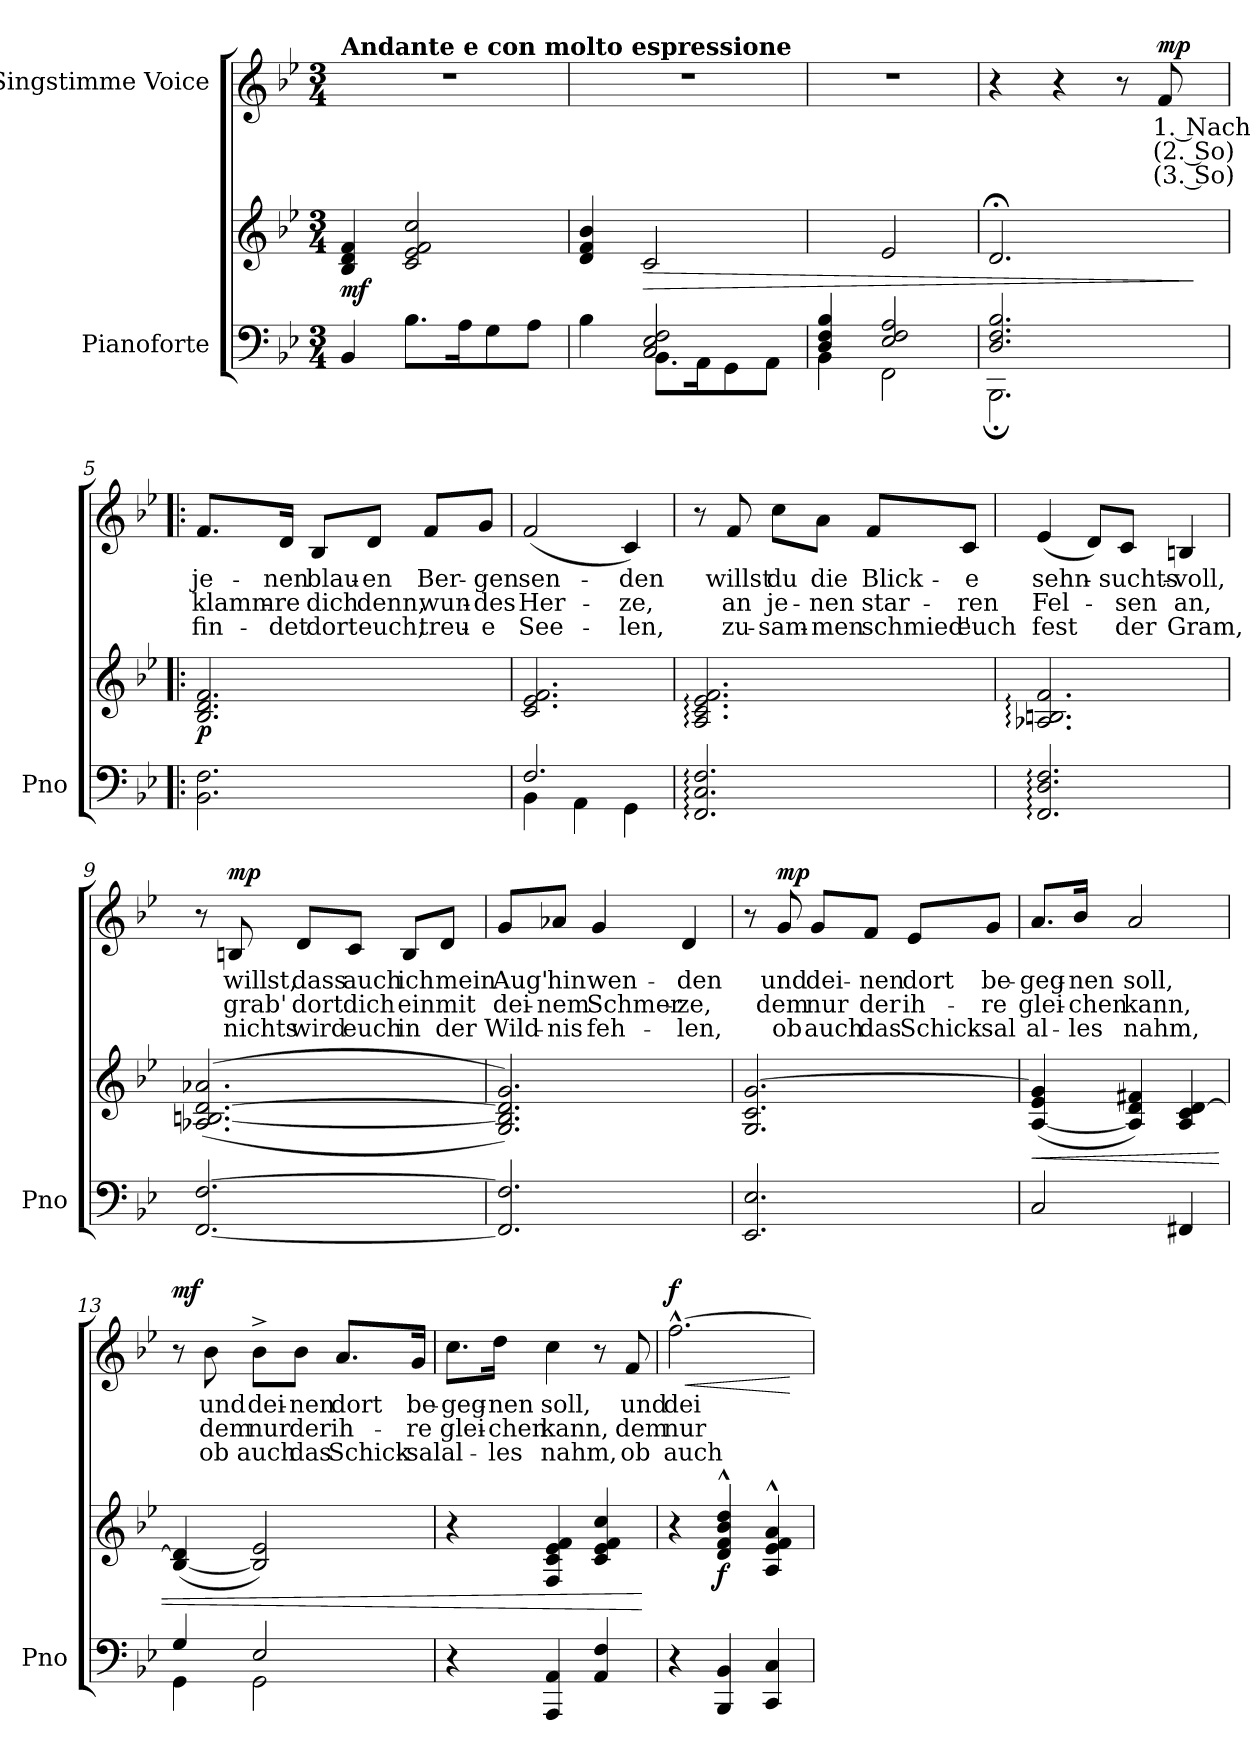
**kern	**kern	**dynam	**kern	**text	**text	**text	**dynam
*part2	*part2	*part2	*part1	*part1	*part1	*part1	*part1
*staff3	*staff2	*staff2/3	*staff1	*staff1	*staff1	*staff1	*staff1
*I"Pianoforte	*	*	*I"Singstimme Voice	*	*	*	*
*I'Pno	*	*	*	*	*	*	*
*clefF4	*clefG2	*	*clefG2	*	*	*	*
*k[b-e-]	*k[b-e-]	*	*k[b-e-]	*	*	*	*
*M3/4	*M3/4	*	*M3/4	*	*	*	*
=1	=1	=1	=1	=1	=1	=1	=1
!	!	!	!LO:TX:a:B:t=Andante e con molto espressione	!	!	!	!
!	!	!LO:DY:b	!	!	!	!	!
4BB-/	4B-/ 4d/ 4f/	mf	2.r	.	.	.	.
8.B-\L	2c/ 2e-/ 2f/ 2cc/	.	.	.	.	.	.
16A\K	.	.	.	.	.	.	.
8G\	.	.	.	.	.	.	.
8A\J	.	.	.	.	.	.	.
=2	=2	=2	=2	=2	=2	=2	=2
*^	*	*	*	*	*	*	*
4ryy	4B-\	4d/ 4f/ 4b-/	.	2.r	.	.	.	.
!	!	!	!LO:HP:b	!	!	!	!	!
2C/ 2E-/ 2F/	8.BB-\L	2c/	>	.	.	.	.	.
.	16AA\K	.	.	.	.	.	.	.
.	8GG\	.	.	.	.	.	.	.
.	8AA\J	.	.	.	.	.	.	.
=3	=3	=3	=3	=3	=3	=3	=3	=3
*	*^	*	*	*	*	*	*	*
4D/ 4F/ 4B-/	4ryy	4BB-\	4ryy	.	2.r	.	.	.	.
2ryy	2E-/ 2F/ 2A/	2FF\	2e-/	.	.	.	.	.	.
*	*v	*v	*	*	*	*	*	*	*
=4	=4	=4	=4	=4	=4	=4	=4	=4
2.D/ 2.F/ 2.B-/	2.BBB-;\	2.d;</	.	4r	.	.	.	.
.	.	.	.	4r	.	.	.	.
.	.	.	.	8r	.	.	.	.
!	!	!	!	!	!LO:LY:b	!LO:LY:b	!LO:LY:b	!LO:DY:a
.	.	.	.	8f/	1. Nach	(2. So)	(3. So)	mp
*v	*v	*	*	*	*	*	*	*
.	.	]	.	.	.	.	.
!!LO:LB:g=z
=5!|:	=5!|:	=5!|:	=5!|:	=5!|:	=5!|:	=5!|:	=5!|:
!	!	!LO:DY:b	!	!LO:LY:b	!LO:LY:b	!LO:LY:b	!
2.BB-\ 2.F\	2.B-/ 2.d/ 2.f/	p	8.f/L	je-	klamm-	fin-	.
!	!	!	!	!LO:LY:b	!LO:LY:b	!LO:LY:b	!
.	.	.	16d/Jk	-nen	-re	-det	.
!	!	!	!	!LO:LY:b	!LO:LY:b	!LO:LY:b	!
.	.	.	8B-/L	blau-	dich	dort	.
!	!	!	!	!LO:LY:b	!LO:LY:b	!LO:LY:b	!
.	.	.	8d/J	-en	denn,	euch,	.
!	!	!	!	!LO:LY:b	!LO:LY:b	!LO:LY:b	!
.	.	.	8f/L	Ber-	wun-	treu-	.
!	!	!	!	!LO:LY:b	!LO:LY:b	!LO:LY:b	!
.	.	.	8g/J	-gen	-des	-e	.
=6	=6	=6	=6	=6	=6	=6	=6
*^	*	*	*	*	*	*	*
!	!	!	!	!	!LO:LY:b	!LO:LY:b	!LO:LY:b	!
2.F/	4BB-\	2.c/ 2.e-/ 2.f/	.	(<2f/	sen-	Her-	See-	.
.	4AA\	.	.	.	.	.	.	.
!	!	!	!	!	!LO:LY:b	!LO:LY:b	!LO:LY:b	!
.	4GG\	.	.	4c/)	-den	-ze,	-len,	.
*v	*v	*	*	*	*	*	*	*
=7	=7	=7	=7	=7	=7	=7	=7
2.FF/: 2.C/: 2.F/:	2.A/: 2.c/: 2.e-/: 2.f/:	.	8r	.	.	.	.
!	!	!	!	!LO:LY:b	!LO:LY:b	!LO:LY:b	!
.	.	.	8f/	willst	an	zu-	.
!	!	!	!	!LO:LY:b	!LO:LY:b	!LO:LY:b	!
.	.	.	8cc\L	du	je-	-sam-	.
!	!	!	!	!LO:LY:b	!LO:LY:b	!LO:LY:b	!
.	.	.	8a\J	die	-nen	-men	.
!	!	!	!	!LO:LY:b	!LO:LY:b	!LO:LY:b	!
.	.	.	8f/L	Blick-	star-	schmied'	.
!	!	!	!	!LO:LY:b	!LO:LY:b	!LO:LY:b	!
.	.	.	8c/J	-e	-ren	euch	.
=8	=8	=8	=8	=8	=8	=8	=8
!	!	!	!	!LO:LY:b	!LO:LY:b	!LO:LY:b	!
2.FF/: 2.D/: 2.F/:	2.A-X/: 2.Bn/: 2.f/:	.	(<4e-/	sehn-	Fel-	fest	.
.	.	.	8d/L)	.	.	.	.
!	!	!	!	!LO:LY:b	!LO:LY:b	!LO:LY:b	!
.	.	.	8c/J	-suchts-	-sen	der	.
!	!	!	!	!LO:LY:b	!LO:LY:b	!LO:LY:b	!
.	.	.	4Bn/	-voll,	an,	Gram,	.
!!LO:LB:g=z
=9	=9	=9	=9	=9	=9	=9	=9
[2.FF/ [2.F/	(>(<2.A-X/ [2.Bn/ [2.d/ 2.a-X/	.	8r	.	.	.	.
!	!	!	!	!LO:LY:b	!LO:LY:b	!LO:LY:b	!LO:DY:a
.	.	.	8Bn/	willst,	grab'	nichts	mp
!	!	!	!	!LO:LY:b	!LO:LY:b	!LO:LY:b	!
.	.	.	8d/L	dass	dort	wird	.
!	!	!	!	!LO:LY:b	!LO:LY:b	!LO:LY:b	!
.	.	.	8c/J	auch	dich	euch	.
!	!	!	!	!LO:LY:b	!LO:LY:b	!LO:LY:b	!
.	.	.	8B/L	ich	ein	in	.
!	!	!	!	!LO:LY:b	!LO:LY:b	!LO:LY:b	!
.	.	.	8d/J	mein	mit	der	.
=10	=10	=10	=10	=10	=10	=10	=10
!	!	!	!	!LO:LY:b	!LO:LY:b	!LO:LY:b	!
2.FF/] 2.F/]	2.G/ 2.B/] 2.d/] 2.g/))	.	8g/L	Aug'	dei-	Wild-	.
!	!	!	!	!LO:LY:b	!LO:LY:b	!LO:LY:b	!
.	.	.	8a-X/J	hin	-nem	-nis	.
!	!	!	!	!LO:LY:b	!LO:LY:b	!LO:LY:b	!
.	.	.	4g/	wen-	Schmer-	feh-	.
!	!	!	!	!LO:LY:b	!LO:LY:b	!LO:LY:b	!
.	.	.	4d/	-den	-ze,	-len,	.
=11	=11	=11	=11	=11	=11	=11	=11
2.EE-/ 2.E-/	2.G/ 2.c/ [2.g/	.	8r	.	.	.	.
!	!	!	!	!LO:LY:b	!LO:LY:b	!LO:LY:b	!LO:DY:a
.	.	.	8g/	und	dem	ob	mp
!	!	!	!	!LO:LY:b	!LO:LY:b	!LO:LY:b	!
.	.	.	8g/L	dei-	nur	auch	.
!	!	!	!	!LO:LY:b	!LO:LY:b	!LO:LY:b	!
.	.	.	8f/J	-nen	der	das	.
!	!	!	!	!LO:LY:b	!LO:LY:b	!LO:LY:b	!
.	.	.	8e-/L	dort	ih-	Schick-	.
!	!	!	!	!LO:LY:b	!LO:LY:b	!LO:LY:b	!
.	.	.	8g/J	be-	-re	-sal	.
=12	=12	=12	=12	=12	=12	=12	=12
!	!	!LO:HP:b	!	!LO:LY:b	!LO:LY:b	!LO:LY:b	!
2C/	(>[4A/ 4e-/ 4g/]	<	8.a/L	-geg-	glei-	al-	.
!	!	!	!	!LO:LY:b	!LO:LY:b	!LO:LY:b	!
.	.	.	16b-/Jk	-nen	-chen	-les	.
!	!	!	!	!LO:LY:b	!LO:LY:b	!LO:LY:b	!
.	4A/] 4d/ 4f#X/)	.	2a/	soll,	kann,	nahm,	.
4FF#X/	4A/ 4c/ [4d/	.	.	.	.	.	.
!!LO:PB:g=z
=13	=13	=13	=13	=13	=13	=13	=13
*^	*	*	*	*	*	*	*
!	!	!	!	!	!	!	!	!LO:DY:a
4G/	4GG\	(>[4B-/ 4d/]	.	8r	.	.	.	mf
!	!	!	!	!	!LO:LY:b	!LO:LY:b	!LO:LY:b	!
.	.	.	.	8b-\	und	dem	ob	.
!	!	!	!	!	!LO:LY:b	!LO:LY:b	!LO:LY:b	!
2E-/	2GG\	2B-/] 2e-/)	.	8b-^\L	dei-	nur	auch	.
!	!	!	!	!	!LO:LY:b	!LO:LY:b	!LO:LY:b	!
.	.	.	.	8b-\J	-nen	der	das	.
!	!	!	!	!	!LO:LY:b	!LO:LY:b	!LO:LY:b	!
.	.	.	.	8.a/L	dort	ih-	Schick-	.
!	!	!	!	!	!LO:LY:b	!LO:LY:b	!LO:LY:b	!
.	.	.	.	16g/Jk	be-	-re	-sal	.
*v	*v	*	*	*	*	*	*	*
=14	=14	=14	=14	=14	=14	=14	=14
!	!	!	!	!LO:LY:b	!LO:LY:b	!LO:LY:b	!
4r	4r	.	8.cc\L	-geg-	glei-	al-	.
!	!	!	!	!LO:LY:b	!LO:LY:b	!LO:LY:b	!
.	.	.	16dd\Jk	-nen	-chen	-les	.
!	!	!	!	!LO:LY:b	!LO:LY:b	!LO:LY:b	!
4AAA/ 4AA/	4F/ 4c/ 4e-/ 4f/	.	4cc\	soll,	kann,	nahm,	.
4AA/ 4F/	4c/ 4e-/ 4f/ 4cc/	.	8r	.	.	.	.
!	!	!	!	!LO:LY:b	!LO:LY:b	!LO:LY:b	!
.	.	.	8f/	und	dem	ob	.
.	.	[	.	.	.	.	.
=15	=15	=15	=15	=15	=15	=15	=15
!	!	!	!	!LO:LY:b	!LO:LY:b	!LO:LY:b	!LO:HP:b
!	!	!	!	!	!	!	!LO:DY:n=1:a
4r	4r	.	[2.ff^^\	dei-	nur	auch	< f
!	!	!LO:DY:b	!	!	!	!	!
4BBB-/ 4BB-/	4d/^^ 4f/^^ 4b-/^^ 4dd/^^	f	.	.	.	.	.
4CC/ 4C/	4A/^^ 4e-/^^ 4f/^^ 4a/^^	.	.	.	.	.	.
.	.	.	.	.	.	.	[
=	=	=	=	=	=	=	=
*-	*-	*-	*-	*-	*-	*-	*-
